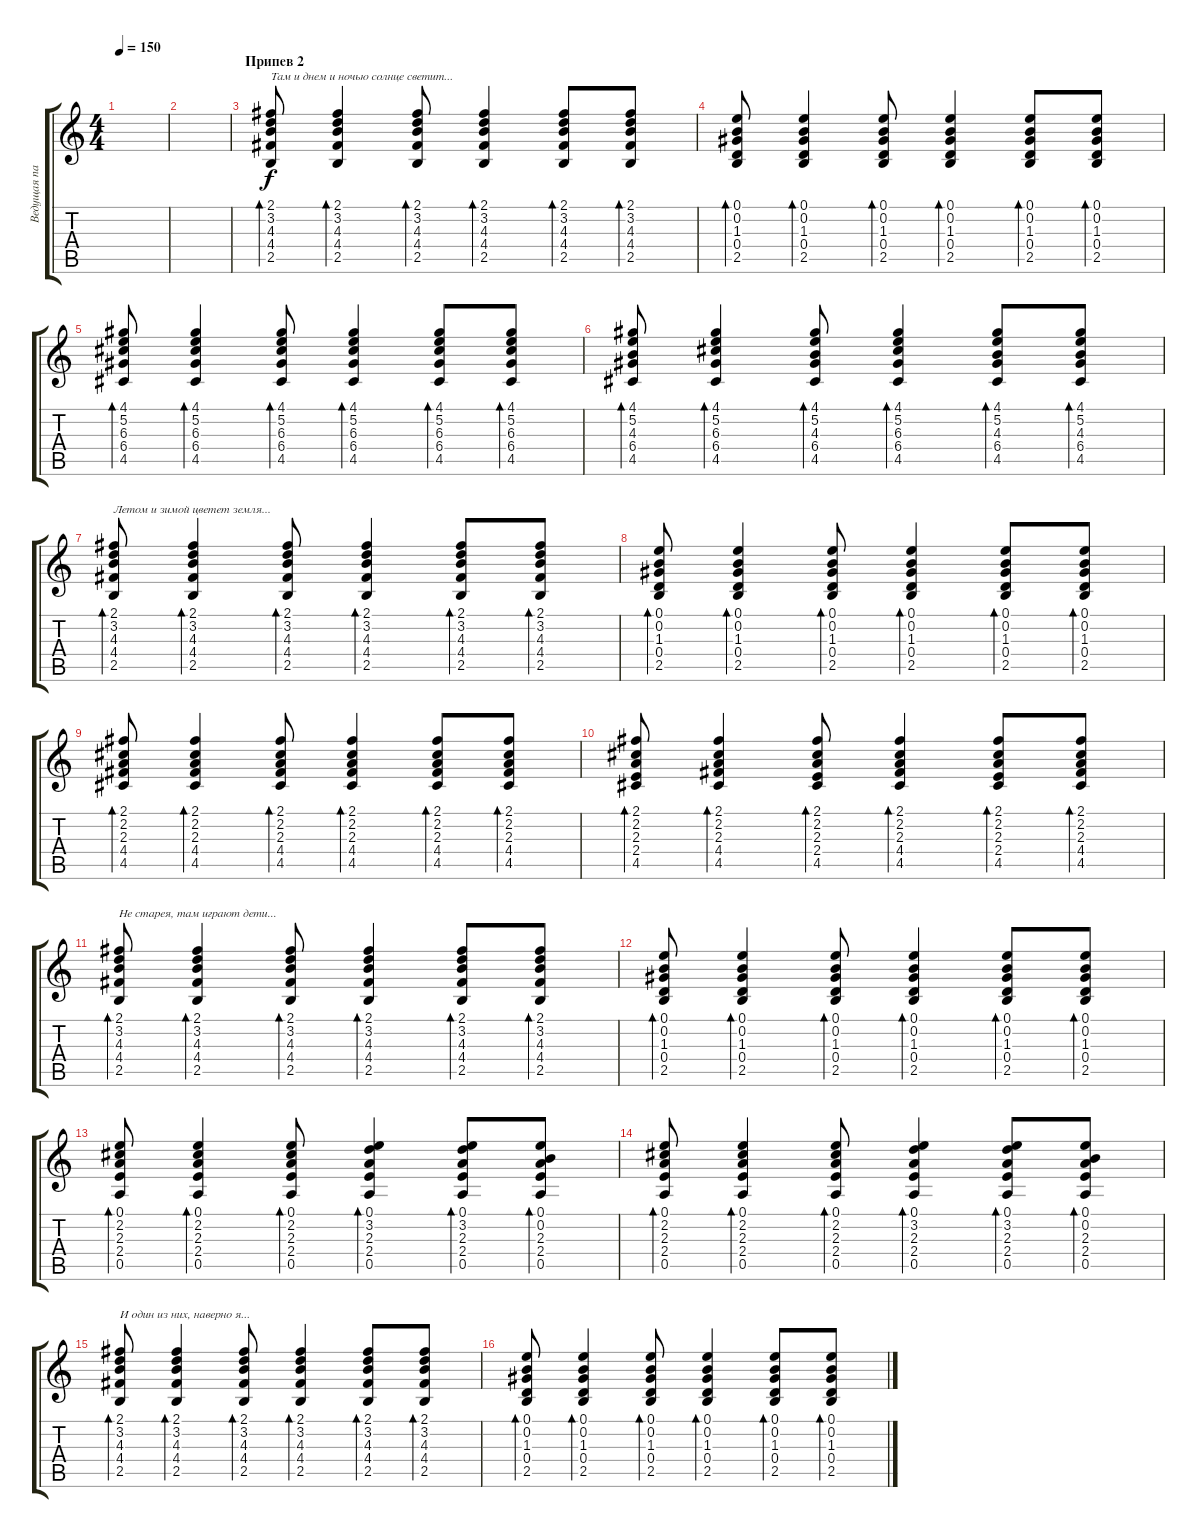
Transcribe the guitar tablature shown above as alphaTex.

\track ("Ведущая партия" "Ведущая па") {instrument overdrivenguitar}
\staff {score tabs}
\tuning (E4 B3 G3 D3 A2 E2) {hide}
\ts (4 4)
\tempo 150
\clef g2
\ks c
|
|
\section ("" "Припев 2")
(2.1 3.2 4.3 4.4 2.5).8{bd 60 txt "Там и днем и ночью солнце светит..."} (2.1 3.2 4.3 4.4 2.5).4{bd 60} (2.1 3.2 4.3 4.4 2.5).8{bd 60} (2.1 3.2 4.3 4.4 2.5).4{bd 60} (2.1 3.2 4.3 4.4 2.5).8{bd 60} (2.1 3.2 4.3 4.4 2.5).8{bd 60} |
(0.1 0.2 1.3 0.4 2.5).8{bd 60} (0.1 0.2 1.3 0.4 2.5).4{bd 60} (0.1 0.2 1.3 0.4 2.5).8{bd 60} (0.1 0.2 1.3 0.4 2.5).4{bd 60} (0.1 0.2 1.3 0.4 2.5).8{bd 60} (0.1 0.2 1.3 0.4 2.5).8{bd 60} |
(4.1 5.2 6.3 6.4 4.5).8{bd 60} (4.1 5.2 6.3 6.4 4.5).4{bd 60} (4.1 5.2 6.3 6.4 4.5).8{bd 60} (4.1 5.2 6.3 6.4 4.5).4{bd 60} (4.1 5.2 6.3 6.4 4.5).8{bd 60} (4.1 5.2 6.3 6.4 4.5).8{bd 60} |
(4.1 5.2 4.3 6.4 4.5).8{bd 60} (4.1 5.2 6.3 6.4 4.5).4{bd 60} (4.1 5.2 4.3 6.4 4.5).8{bd 60} (4.1 5.2 6.3 6.4 4.5).4{bd 60} (4.1 5.2 4.3 6.4 4.5).8{bd 60} (4.1 5.2 4.3 6.4 4.5).8{bd 60} |
(2.1 3.2 4.3 4.4 2.5).8{bd 60 txt "Летом и зимой цветет земля..."} (2.1 3.2 4.3 4.4 2.5).4{bd 60} (2.1 3.2 4.3 4.4 2.5).8{bd 60} (2.1 3.2 4.3 4.4 2.5).4{bd 60} (2.1 3.2 4.3 4.4 2.5).8{bd 60} (2.1 3.2 4.3 4.4 2.5).8{bd 60} |
(0.1 0.2 1.3 0.4 2.5).8{bd 60} (0.1 0.2 1.3 0.4 2.5).4{bd 60} (0.1 0.2 1.3 0.4 2.5).8{bd 60} (0.1 0.2 1.3 0.4 2.5).4{bd 60} (0.1 0.2 1.3 0.4 2.5).8{bd 60} (0.1 0.2 1.3 0.4 2.5).8{bd 60} |
(2.1 2.2 2.3 4.4 4.5).8{bd 60} (2.1 2.2 2.3 4.4 4.5).4{bd 60} (2.1 2.2 2.3 4.4 4.5).8{bd 60} (2.1 2.2 2.3 4.4 4.5).4{bd 60} (2.1 2.2 2.3 4.4 4.5).8{bd 60} (2.1 2.2 2.3 4.4 4.5).8{bd 60} |
(2.1 2.2 2.3 2.4 4.5).8{bd 60} (2.1 2.2 2.3 4.4 4.5).4{bd 60} (2.1 2.2 2.3 2.4 4.5).8{bd 60} (2.1 2.2 2.3 4.4 4.5).4{bd 60} (2.1 2.2 2.3 2.4 4.5).8{bd 60} (2.1 2.2 2.3 4.4 4.5).8{bd 60} |
(2.1 3.2 4.3 4.4 2.5).8{bd 60 txt "Не старея, там играют дети..." volume 12 instrument acousticguitarsteel} (2.1 3.2 4.3 4.4 2.5).4{bd 60} (2.1 3.2 4.3 4.4 2.5).8{bd 60} (2.1 3.2 4.3 4.4 2.5).4{bd 60} (2.1 3.2 4.3 4.4 2.5).8{bd 60} (2.1 3.2 4.3 4.4 2.5).8{bd 60} |
(0.1 0.2 1.3 0.4 2.5).8{bd 60} (0.1 0.2 1.3 0.4 2.5).4{bd 60} (0.1 0.2 1.3 0.4 2.5).8{bd 60} (0.1 0.2 1.3 0.4 2.5).4{bd 60} (0.1 0.2 1.3 0.4 2.5).8{bd 60} (0.1 0.2 1.3 0.4 2.5).8{bd 60} |
(0.1 2.2 2.3 2.4 0.5).8{bd 60} (0.1 2.2 2.3 2.4 0.5).4{bd 60} (0.1 2.2 2.3 2.4 0.5).8{bd 60} (0.1 3.2 2.3 2.4 0.5).4{bd 60} (0.1 3.2 2.3 2.4 0.5).8{bd 60} (0.1 0.2 2.3 2.4 0.5).8{bd 60} |
(0.1 2.2 2.3 2.4 0.5).8{bd 60 volume 12 instrument acousticguitarsteel} (0.1 2.2 2.3 2.4 0.5).4{bd 60} (0.1 2.2 2.3 2.4 0.5).8{bd 60} (0.1 3.2 2.3 2.4 0.5).4{bd 60} (0.1 3.2 2.3 2.4 0.5).8{bd 60} (0.1 0.2 2.3 2.4 0.5).8{bd 60} |
(2.1 3.2 4.3 4.4 2.5).8{bd 60 txt "И один из них, наверно я..." volume 12 instrument acousticguitarsteel} (2.1 3.2 4.3 4.4 2.5).4{bd 60} (2.1 3.2 4.3 4.4 2.5).8{bd 60} (2.1 3.2 4.3 4.4 2.5).4{bd 60} (2.1 3.2 4.3 4.4 2.5).8{bd 60} (2.1 3.2 4.3 4.4 2.5).8{bd 60} |
(0.1 0.2 1.3 0.4 2.5).8{bd 60} (0.1 0.2 1.3 0.4 2.5).4{bd 60} (0.1 0.2 1.3 0.4 2.5).8{bd 60} (0.1 0.2 1.3 0.4 2.5).4{bd 60} (0.1 0.2 1.3 0.4 2.5).8{bd 60} (0.1 0.2 1.3 0.4 2.5).8{bd 60}
